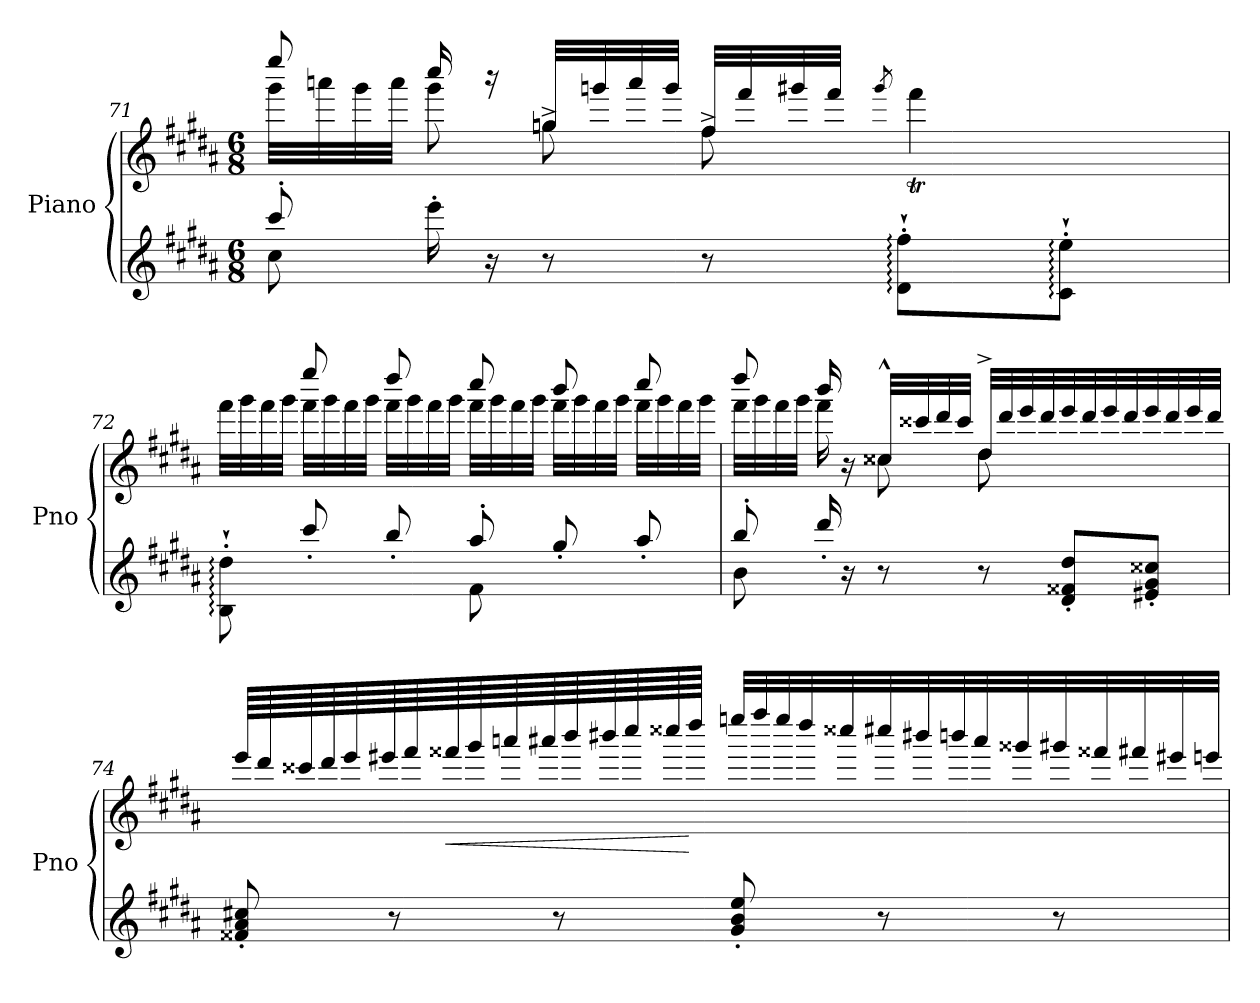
**kern	**kern	**dynam
*part1	*part1	*part1
*staff2	*staff1	*staff1/2
*I"Piano	*	*
*I'Pno	*	*
!!LO:LB:g=z
*clefG2	*clefG2	*
*k[f#c#g#d#a#]	*k[f#c#g#d#a#]	*
*M6/8	*M6/8	*
=71	=71	=71
*^	*^	*
*	*	*	*^	*
8ccc#'/	8cc#\	8eeee/	2ryy	32ggg#\LLL	.
.	.	.	.	32aaan\	.
.	.	.	.	32ggg#\	.
.	.	.	.	32aaa\JJJ	.
16eee'\	2ryy	16cccc#/	.	8ggg#\	.
16r	.	16r	.	.	.
8r	.	32ggn/LLL	.	8ggn^\	.
.	.	32gggn/	.	.	.
.	.	32aaa/	.	.	.
.	.	32ggg/JJJ	.	.	.
8r	.	32ff#/LLL	.	8ff#^\	.
.	.	32fff#/	.	.	.
.	.	32ggg#X/	.	.	.
.	.	32fff#/JJJ	.	.	.
.	.	.	8qggg#/	.	.
8d#\:'` 8ff#\:'`L	.	32ggg#!yy	4fff#T\	4ryy	.
.	.	32fff#!yy	.	.	.
.	.	32ggg#!yy	.	.	.
.	.	32fff#!yy	.	.	.
8c#\:'` 8ee\:'`J	8ryy	32ggg#!yy	.	.	.
.	.	32fff#!yy	.	.	.
*	*	*Xtuplet	*	*	*
.	.	48ggg#!yy	.	.	.
.	.	48fff#!yy	.	.	.
.	.	48ggg#!yy	.	.	.
*	*	*	*v	*v	*
!!LO:PB:g=z
=72	=72	=72	=72	=72
8B\:'` 8dd#\:'`	4.ryy	8ryy	32fff#\LLL	.
.	.	.	32ggg#\	.
.	.	.	32fff#\	.
.	.	.	32ggg#\JJJ	.
8ccc#'/	.	8eeee/	32fff#\LLL	.
.	.	.	32ggg#\	.
.	.	.	32fff#\	.
.	.	.	32ggg#\JJJ	.
8bb'/	.	8dddd#/	32fff#\LLL	.
.	.	.	32ggg#\	.
.	.	.	32fff#\	.
.	.	.	32ggg#\JJJ	.
8aa#'/	8f#\	8cccc#/	32fff#\LLL	.
.	.	.	32ggg#\	.
.	.	.	32fff#\	.
.	.	.	32ggg#\JJJ	.
8gg#'/	4ryy	8bbb/	32fff#\LLL	.
.	.	.	32ggg#\	.
.	.	.	32fff#\	.
.	.	.	32ggg#\JJJ	.
8aa#'/	.	8cccc#/	32fff#\LLL	.
.	.	.	32ggg#\	.
.	.	.	32fff#\	.
.	.	.	32ggg#\JJJ	.
!!LO:LB:g=z	!!
=73	=73	=73	=73	=73
8bb'/	8b\	8dddd#/	32fff#\LLL	.
.	.	.	32ggg#\	.
.	.	.	32fff#\	.
.	.	.	32ggg#\JJJ	.
16ddd#'/	2ryy	16bbb/	16fff#\	.
16r	.	16r	16ryy	.
8r	.	32cc##X^^/LLL	8cc##X\	.
.	.	32ccc##X/	.	.
.	.	32ddd#/	.	.
.	.	32ccc##/JJJ	.	.
8r	.	32dd#^/LLL	8dd#\	.
.	.	32ddd#/	.	.
.	.	32eee/	.	.
.	.	32ddd#/	.	.
8d#/' 8f##X/' 8dd#/'L	.	32eee/	4ryy	.
.	.	32ddd#/	.	.
.	.	32eee/	.	.
.	.	32ddd#/	.	.
8e#X/' 8g#/' 8cc##X/'J	8ryy	32eee/	.	.
.	.	32ddd#/	.	.
.	.	32eee/	.	.
.	.	32ddd#/JJJ	.	.
*v	*v	*	*	*
*	*v	*v	*
=74	=74	=74
8f##X/' 8a#/' 8cc#X/'	128%3eee/LLL	.
.	128%3ddd#/	.
.	128%3ccc##X/	.
.	128%3ddd#/	.
.	128%3eee/	.
.	128%3eee#X/	.
8r	.	.
.	128%3fff#/	.
!	!	!LO:HP:b
.	128%3fff##X/	<
.	128%3ggg#/	.
.	128%3aaan/	.
.	128%3aaa#X/	.
8r	.	.
.	128%3bbb/	.
.	128%3bbb#X/	.
.	128%3cccc#/	.
.	128%3cccc##X/	.
.	128%3dddd#/JJJ	[
!!LO:LB:g=z
=75-	=75-	=75-
8g#/' 8b/' 8ee/'	40eeeen/LLL	.
.	40ffff#/	.
.	40eeee/	.
.	40dddd#/	.
.	40cccc##X/	.
8r	40cccc#X/	.
.	40bbb#X/	.
.	40bbbn/	.
.	40aaa#/	.
.	40ggg##X/	.
8r	40ggg#X/	.
.	40fff##X/	.
.	40fff#X/	.
.	40eee#X/	.
.	40eeen/JJJ	.
=	=	=
*-	*-	*-
